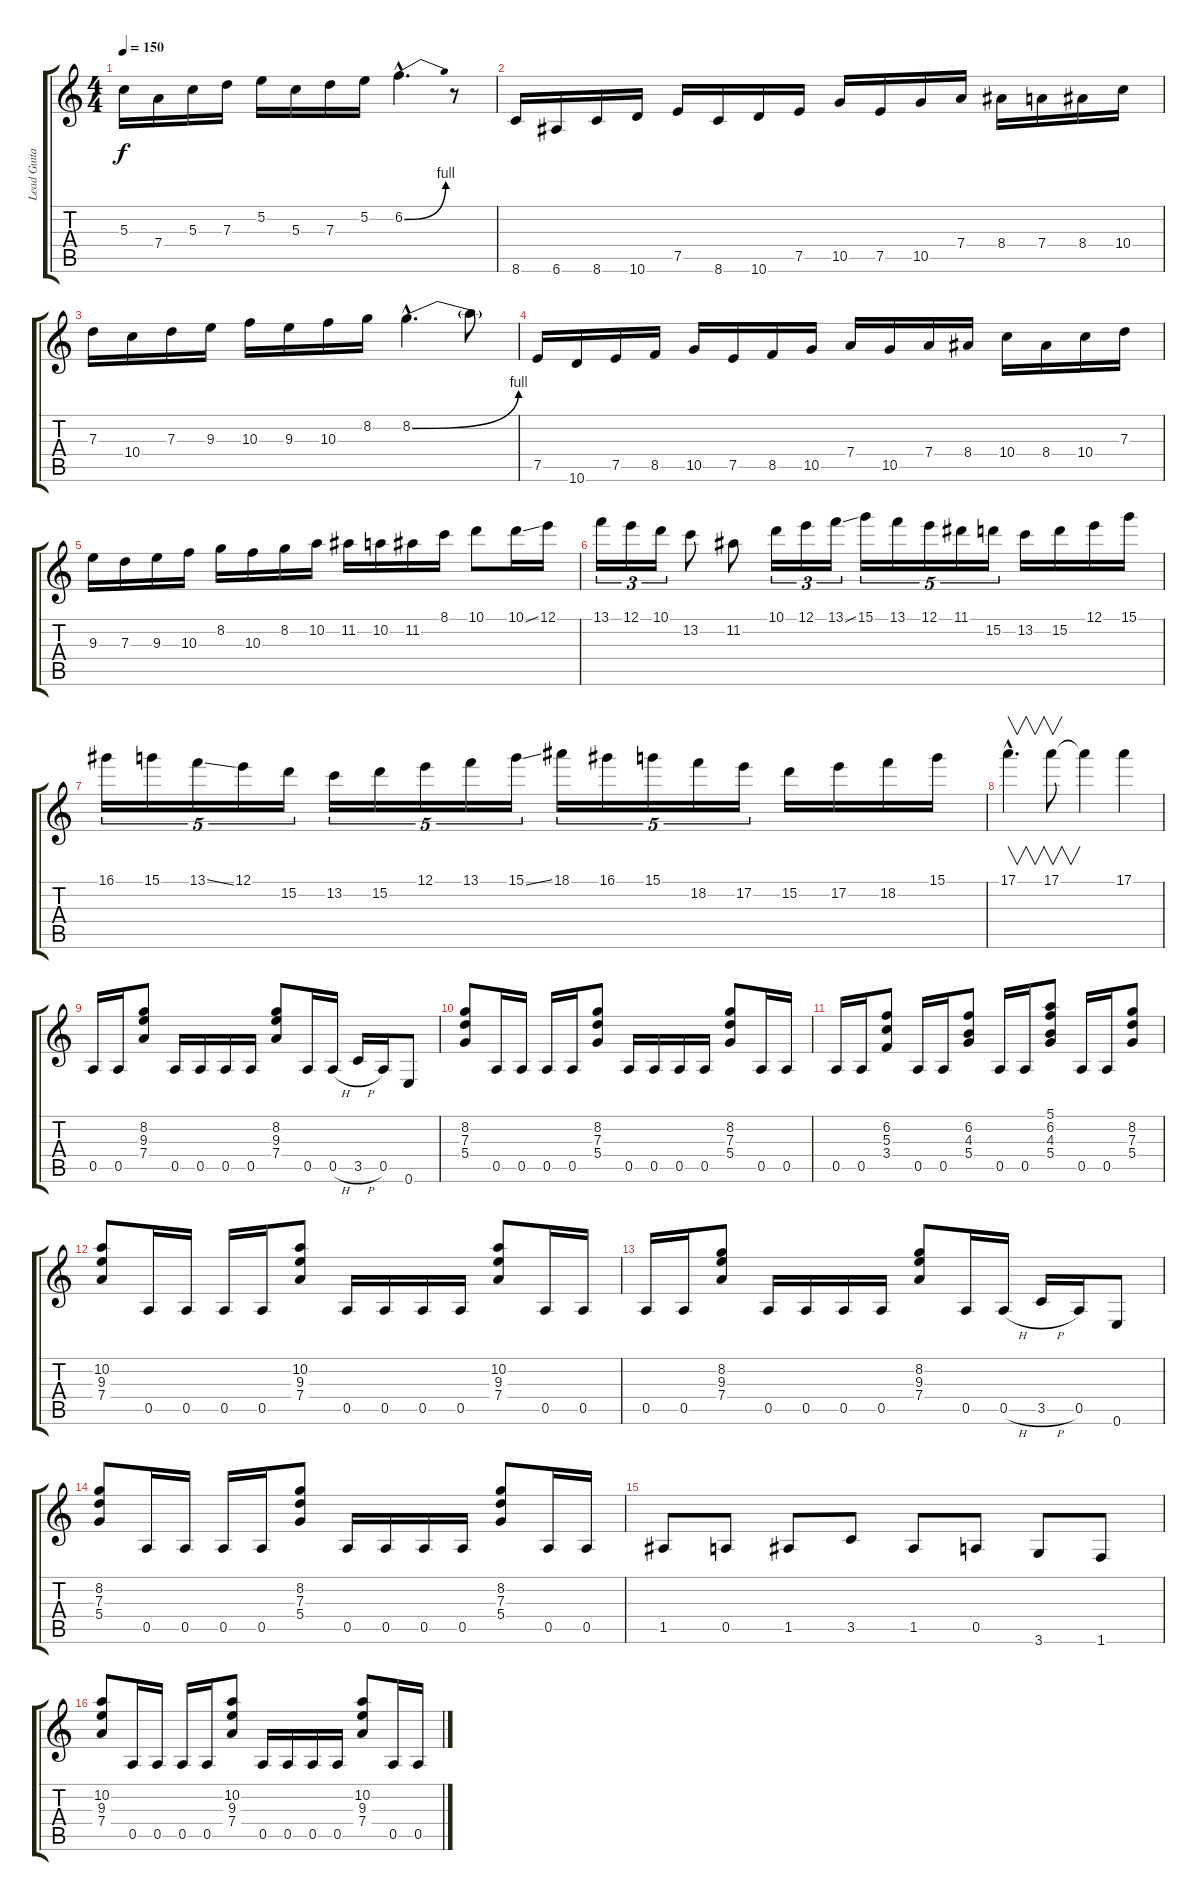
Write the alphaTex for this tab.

\track ("Lead Guitar" "Lead Guita") {instrument overdrivenguitar}
\staff {score tabs}
\tuning (E4 B3 G3 D3 A2 E2) {hide}
\ts (4 4)
\tempo 150
\clef g2
\ks c
5.3.16{dy f} 7.4.16 5.3.16 7.3.16 5.2.16 5.3.16 7.3.16 5.2.16 6.2{be (bend 0 0 60 4) hac}.4{d} r.8 |
8.6.16 6.6.16 8.6.16 10.6.16 7.5.16 8.6.16 10.6.16 7.5.16 10.5.16 7.5.16 10.5.16 7.4.16 8.4.16 7.4.16 8.4.16 10.4.16 |
7.3.16 10.4.16 7.3.16 9.3.16 10.3.16 9.3.16 10.3.16 8.2.16 8.2{be (bend 0 0 60 4) hac}.4{d} 8.2{t}.8 |
7.5.16 10.6.16 7.5.16 8.5.16 10.5.16 7.5.16 8.5.16 10.5.16 7.4.16 10.5.16 7.4.16 8.4.16 10.4.16 8.4.16 10.4.16 7.3.16 |
9.3.16 7.3.16 9.3.16 10.3.16 8.2.16 10.3.16 8.2.16 10.2.16 11.2.16 10.2.16 11.2.16 8.1.16 10.1.8 10.1{ss}.16 12.1.16 |
13.1.16{tu (3 2)} 12.1.16{tu (3 2)} 10.1.16{tu (3 2)} 13.2.8 11.2.8 10.1.16{tu (3 2)} 12.1.16{tu (3 2)} 13.1{ss}.16{tu (3 2)} 15.1.16{tu (5 4)} 13.1.16{tu (5 4)} 12.1.16{tu (5 4)} 11.1.16{tu (5 4)} 15.2.16{tu (5 4)} 13.2.16 15.2.16 12.1.16 15.1.16 |
16.1.16{tu (5 4)} 15.1.16{tu (5 4)} 13.1{ss}.16{tu (5 4)} 12.1.16{tu (5 4)} 15.2.16{tu (5 4)} 13.2.16{tu (5 4)} 15.2.16{tu (5 4)} 12.1.16{tu (5 4)} 13.1.16{tu (5 4)} 15.1{ss}.16{tu (5 4)} 18.1.16{tu (5 4)} 16.1.16{tu (5 4)} 15.1.16{tu (5 4)} 18.2.16{tu (5 4)} 17.2.16{tu (5 4)} 15.2.16 17.2.16 18.2.16 15.1.16 |
17.1{hac}.4{v d} 17.1.8{v} 17.1{t}.4 17.1.4 |
0.5.16 0.5.16 (8.2 9.3 7.4).8 0.5.16 0.5.16 0.5.16 0.5.16 (8.2 9.3 7.4).8 0.5.16 0.5{h}.16 3.5{h}.16 0.5.16 0.6.8 |
(8.2 7.3 5.4).8 0.5.16 0.5.16 0.5.16 0.5.16 (8.2 7.3 5.4).8 0.5.16 0.5.16 0.5.16 0.5.16 (8.2 7.3 5.4).8 0.5.16 0.5.16 |
0.5.16 0.5.16 (6.2 5.3 3.4).8 0.5.16 0.5.16 (6.2 4.3 5.4).8 0.5.16 0.5.16 (5.1 6.2 4.3 5.4).8 0.5.16 0.5.16 (8.2 7.3 5.4).8 |
(10.2 9.3 7.4).8 0.5.16 0.5.16 0.5.16 0.5.16 (10.2 9.3 7.4).8 0.5.16 0.5.16 0.5.16 0.5.16 (10.2 9.3 7.4).8 0.5.16 0.5.16 |
0.5.16 0.5.16 (8.2 9.3 7.4).8 0.5.16 0.5.16 0.5.16 0.5.16 (8.2 9.3 7.4).8 0.5.16 0.5{h}.16 3.5{h}.16 0.5.16 0.6.8 |
(8.2 7.3 5.4).8 0.5.16 0.5.16 0.5.16 0.5.16 (8.2 7.3 5.4).8 0.5.16 0.5.16 0.5.16 0.5.16 (8.2 7.3 5.4).8 0.5.16 0.5.16 |
1.5.8 0.5.8 1.5.8 3.5.8 1.5.8 0.5.8 3.6.8 1.6.8 |
(10.2 9.3 7.4).8 0.5.16 0.5.16 0.5.16 0.5.16 (10.2 9.3 7.4).8 0.5.16 0.5.16 0.5.16 0.5.16 (10.2 9.3 7.4).8 0.5.16 0.5.16
